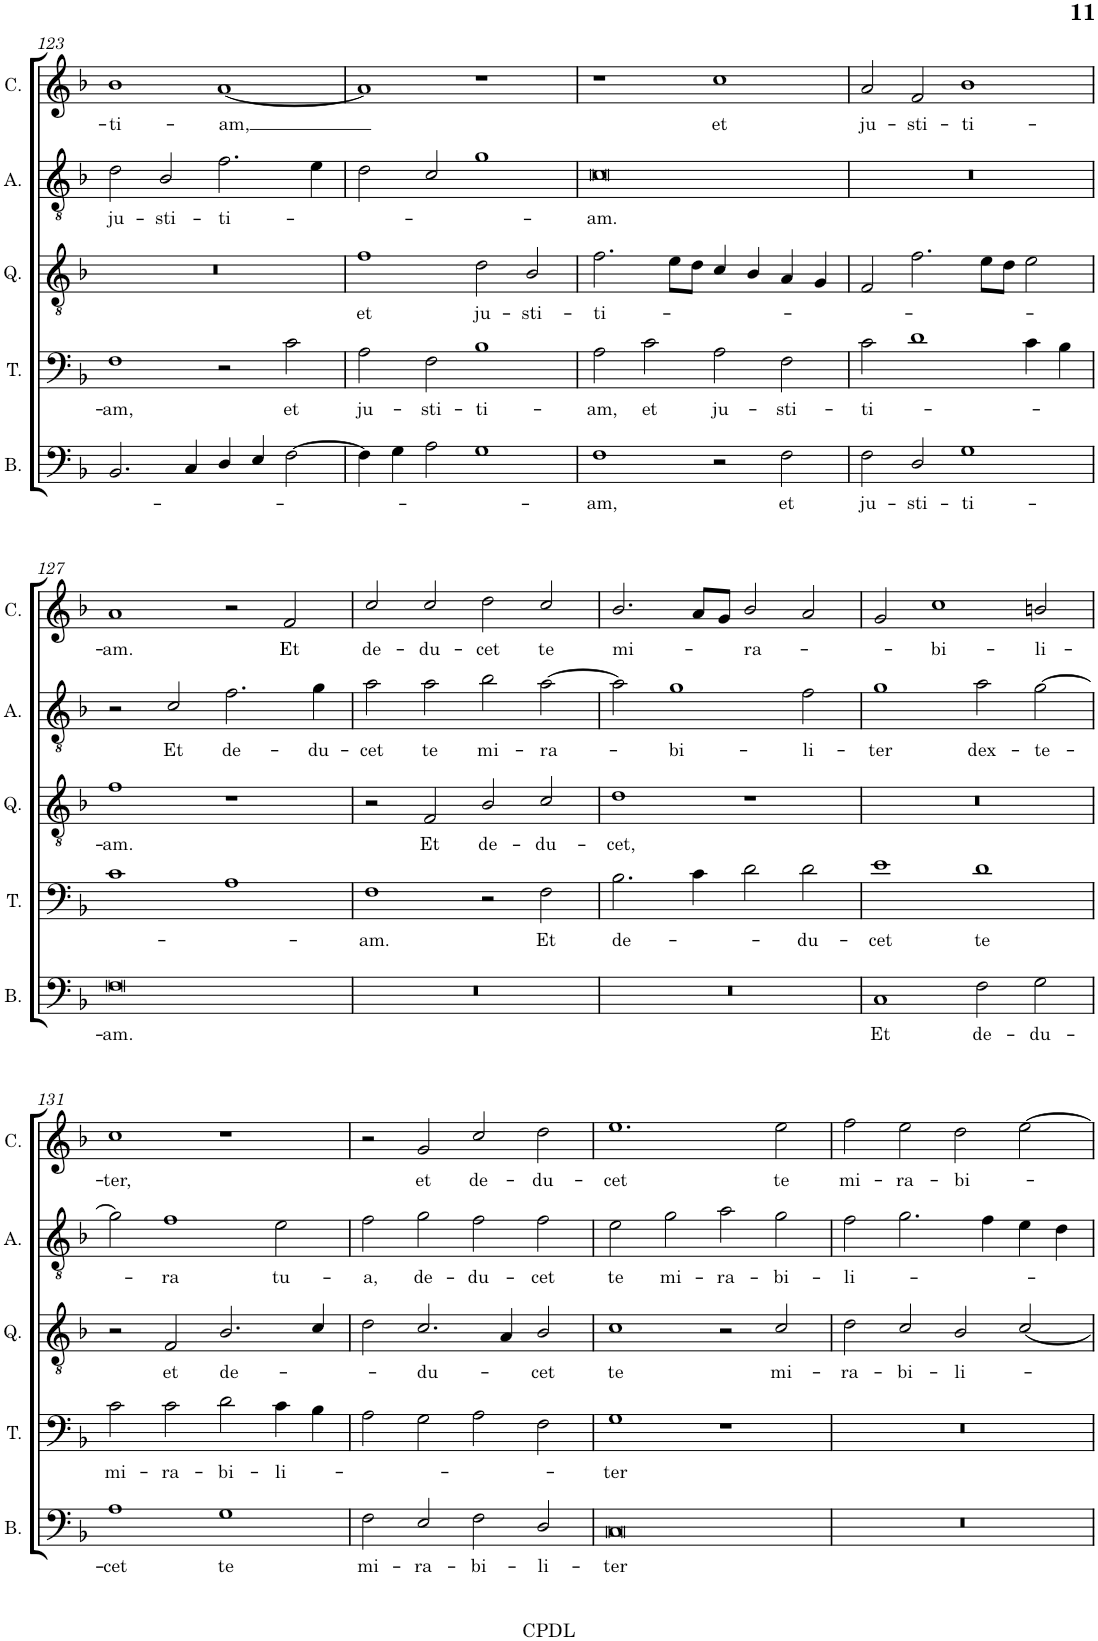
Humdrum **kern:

**kern	**text	**kern	**text	**kern	**text	**kern	**text	**kern	**text
*part5	*part5	*part4	*part4	*part3	*part3	*part2	*part2	*part1	*part1
*staff5	*staff5	*staff4	*staff4	*staff3	*staff3	*staff2	*staff2	*staff1	*staff1
*I"Bassus (F3)	*	*I"Tenor (C4)	*	*I"Quintus (C3)	*	*I"Altus (C2)	*	*I"Cantus (G2)	*
*I'B.	*	*I'T.	*	*I'Q.	*	*I'A.	*	*I'C.	*
!!LO:PB:g=z
*clefF4	*	*clefF4	*	*clefGv2	*	*clefGv2	*	*clefG2	*
*	*	*Trd7c12	*	*Trd7c12	*	*Trd7c12	*	*	*
*k[b-]	*	*k[b-]	*	*k[b-]	*	*k[b-]	*	*k[b-]	*
*F:	*	*F:	*	*F:	*	*F:	*	*F:	*
*M2/1	*	*M2/1	*	*M2/1	*	*M2/1	*	*M2/1	*
=123	=123	=123	=123	=123	=123	=123	=123	=123	=123
!	!	!	!LO:LY:b	!	!	!	!LO:LY:b	!	!LO:LY:b
2.BB-/	.	1F	-am,	0r	.	2d\	ju-	1b-	-ti-
!	!	!	!	!	!	!	!LO:LY:b	!	!
.	.	.	.	.	.	2B-/	-sti-	.	.
4C/	.	.	.	.	.	.	.	.	.
!	!	!	!	!	!	!	!LO:LY:b	!	!LO:LY:b
4D/	.	2r	.	.	.	2.f\	-ti-	[1a	-am,
4E/	.	.	.	.	.	.	.	.	.
!	!	!	!LO:LY:b	!	!	!	!	!	!
[2F\	.	2c\	et	.	.	.	.	.	.
.	.	.	.	.	.	4e\	.	.	.
=124	=124	=124	=124	=124	=124	=124	=124	=124	=124
!	!	!	!LO:LY:b	!	!LO:LY:b	!	!	!	!
4F\]	.	2A\	ju-	1f	et	2d\	.	1a]	.
4G\	.	.	.	.	.	.	.	.	.
!	!	!	!LO:LY:b	!	!	!	!	!	!
2A\	.	2F\	-sti-	.	.	2c/	.	.	.
!	!	!	!LO:LY:b	!	!LO:LY:b	!	!	!	!
1G	.	1B-	-ti-	2d\	ju-	1g	.	1r	.
!	!	!	!	!	!LO:LY:b	!	!	!	!
.	.	.	.	2B-/	-sti-	.	.	.	.
=125	=125	=125	=125	=125	=125	=125	=125	=125	=125
!	!LO:LY:b	!	!LO:LY:b	!	!LO:LY:b	!	!LO:LY:b	!	!
1F	-am,	2A\	-am,	2.f\	-ti-	0c	-am.	1r	.
!	!	!	!LO:LY:b	!	!	!	!	!	!
.	.	2c\	et	.	.	.	.	.	.
.	.	.	.	8e\L	.	.	.	.	.
.	.	.	.	8d\J	.	.	.	.	.
!	!	!	!LO:LY:b	!	!	!	!	!	!LO:LY:b
2r	.	2A\	ju-	4c/	.	.	.	1cc	et
.	.	.	.	4B-/	.	.	.	.	.
!	!LO:LY:b	!	!LO:LY:b	!	!	!	!	!	!
2F\	et	2F\	-sti-	4A/	.	.	.	.	.
.	.	.	.	4G/	.	.	.	.	.
=126	=126	=126	=126	=126	=126	=126	=126	=126	=126
!	!LO:LY:b	!	!LO:LY:b	!	!	!	!	!	!LO:LY:b
2F\	ju-	2c\	-ti-	2F/	.	0r	.	2a/	ju-
!	!LO:LY:b	!	!	!	!	!	!	!	!LO:LY:b
2D/	-sti-	1d	.	2.f\	.	.	.	2f/	-sti-
!	!LO:LY:b	!	!	!	!	!	!	!	!LO:LY:b
1G	-ti-	.	.	.	.	.	.	1b-	-ti-
.	.	.	.	8e\L	.	.	.	.	.
.	.	.	.	8d\J	.	.	.	.	.
.	.	4c\	.	2e\	.	.	.	.	.
.	.	4B-\	.	.	.	.	.	.	.
!!LO:LB:g=z
=127	=127	=127	=127	=127	=127	=127	=127	=127	=127
!	!LO:LY:b	!	!	!	!LO:LY:b	!	!	!	!LO:LY:b
0F	-am.	1c	.	1f	-am.	2r	.	1a	-am.
!	!	!	!	!	!	!	!LO:LY:b	!	!
.	.	.	.	.	.	2c/	Et	.	.
!	!	!	!	!	!	!	!LO:LY:b	!	!
.	.	1A	.	1r	.	2.f\	de-	2r	.
!	!	!	!	!	!	!	!	!	!LO:LY:b
.	.	.	.	.	.	.	.	2f/	Et
!	!	!	!	!	!	!	!LO:LY:b	!	!
.	.	.	.	.	.	4g\	-du-	.	.
=128	=128	=128	=128	=128	=128	=128	=128	=128	=128
!	!	!	!LO:LY:b	!	!	!	!LO:LY:b	!	!LO:LY:b
0r	.	1F	-am.	2r	.	2a\	-cet	2cc/	de-
!	!	!	!	!	!LO:LY:b	!	!LO:LY:b	!	!LO:LY:b
.	.	.	.	2F/	Et	2a\	te	2cc/	-du-
!	!	!	!	!	!LO:LY:b	!	!LO:LY:b	!	!LO:LY:b
.	.	2r	.	2B-/	de-	2b-\	mi-	2dd\	-cet
!	!	!	!LO:LY:b	!	!LO:LY:b	!	!LO:LY:b	!	!LO:LY:b
.	.	2F\	Et	2c/	-du-	[2a\	-ra-	2cc/	te
=129	=129	=129	=129	=129	=129	=129	=129	=129	=129
!	!	!	!LO:LY:b	!	!LO:LY:b	!	!	!	!LO:LY:b
0r	.	2.B-\	de-	1d	-cet,	2a\]	.	2.b-/	mi-
!	!	!	!	!	!	!	!LO:LY:b	!	!
.	.	.	.	.	.	1g	-bi-	.	.
.	.	4c\	.	.	.	.	.	8a/L	.
.	.	.	.	.	.	.	.	8g/J	.
!	!	!	!	!	!	!	!	!	!LO:LY:b
.	.	2d\	.	1r	.	.	.	2b-/	-ra-
!	!	!	!LO:LY:b	!	!	!	!LO:LY:b	!	!
.	.	2d\	-du-	.	.	2f\	-li-	2a/	.
=130	=130	=130	=130	=130	=130	=130	=130	=130	=130
!	!LO:LY:b	!	!LO:LY:b	!	!	!	!LO:LY:b	!	!
1C	Et	1e	-cet	0r	.	1g	-ter	2g/	.
!	!	!	!	!	!	!	!	!	!LO:LY:b
.	.	.	.	.	.	.	.	1cc	-bi-
!	!LO:LY:b	!	!LO:LY:b	!	!	!	!LO:LY:b	!	!
2F\	de-	1d	te	.	.	2a\	dex-	.	.
!	!LO:LY:b	!	!	!	!	!	!LO:LY:b	!	!LO:LY:b
2G\	-du-	.	.	.	.	[2g\	-te-	2bn/	-li-
!!LO:LB:g=z
=131	=131	=131	=131	=131	=131	=131	=131	=131	=131
!	!LO:LY:b	!	!LO:LY:b	!	!	!	!	!	!LO:LY:b
1A	-cet	2c\	mi-	2r	.	2g\]	.	1cc	-ter,
!	!	!	!LO:LY:b	!	!LO:LY:b	!	!LO:LY:b	!	!
.	.	2c\	-ra-	2F/	et	1f	-ra	.	.
!	!LO:LY:b	!	!LO:LY:b	!	!LO:LY:b	!	!	!	!
1G	te	2d\	-bi-	2.B-/	de-	.	.	1r	.
!	!	!	!LO:LY:b	!	!	!	!LO:LY:b	!	!
.	.	4c\	-li-	.	.	2e\	tu-	.	.
.	.	4B-\	.	4c/	.	.	.	.	.
=132	=132	=132	=132	=132	=132	=132	=132	=132	=132
!	!LO:LY:b	!	!	!	!	!	!LO:LY:b	!	!
2F\	mi-	2A\	.	2d\	.	2f\	-a,	2r	.
!	!LO:LY:b	!	!	!	!LO:LY:b	!	!LO:LY:b	!	!LO:LY:b
2E/	-ra-	2G\	.	2.c/	-du-	2g\	de-	2g/	et
!	!LO:LY:b	!	!	!	!	!	!LO:LY:b	!	!LO:LY:b
2F\	-bi-	2A\	.	.	.	2f\	-du-	2cc/	de-
.	.	.	.	4A/	.	.	.	.	.
!	!LO:LY:b	!	!	!	!LO:LY:b	!	!LO:LY:b	!	!LO:LY:b
2D/	-li-	2F\	.	2B-/	-cet	2f\	-cet	2dd\	-du-
=133	=133	=133	=133	=133	=133	=133	=133	=133	=133
!	!LO:LY:b	!	!LO:LY:b	!	!LO:LY:b	!	!LO:LY:b	!	!LO:LY:b
0C	-ter	1G	-ter	1c	te	2e\	te	1.ee	-cet
!	!	!	!	!	!	!	!LO:LY:b	!	!
.	.	.	.	.	.	2g\	mi-	.	.
!	!	!	!	!	!	!	!LO:LY:b	!	!
.	.	1r	.	2r	.	2a\	-ra-	.	.
!	!	!	!	!	!LO:LY:b	!	!LO:LY:b	!	!LO:LY:b
.	.	.	.	2c/	mi-	2g\	-bi-	2ee\	te
=134	=134	=134	=134	=134	=134	=134	=134	=134	=134
!	!	!	!	!	!LO:LY:b	!	!LO:LY:b	!	!LO:LY:b
0r	.	0r	.	2d\	-ra-	2f\	-li-	2ff\	mi-
!	!	!	!	!	!LO:LY:b	!	!	!	!LO:LY:b
.	.	.	.	2c/	-bi-	2.g\	.	2ee\	-ra-
!	!	!	!	!	!LO:LY:b	!	!	!	!LO:LY:b
.	.	.	.	2B-/	-li-	.	.	2dd\	-bi-
.	.	.	.	.	.	4f\	.	.	.
.	.	.	.	[2c/	.	4e\	.	[2ee\	.
.	.	.	.	.	.	4d\	.	.	.
=	=	=	=	=	=	=	=	=	=
*-	*-	*-	*-	*-	*-	*-	*-	*-	*-
